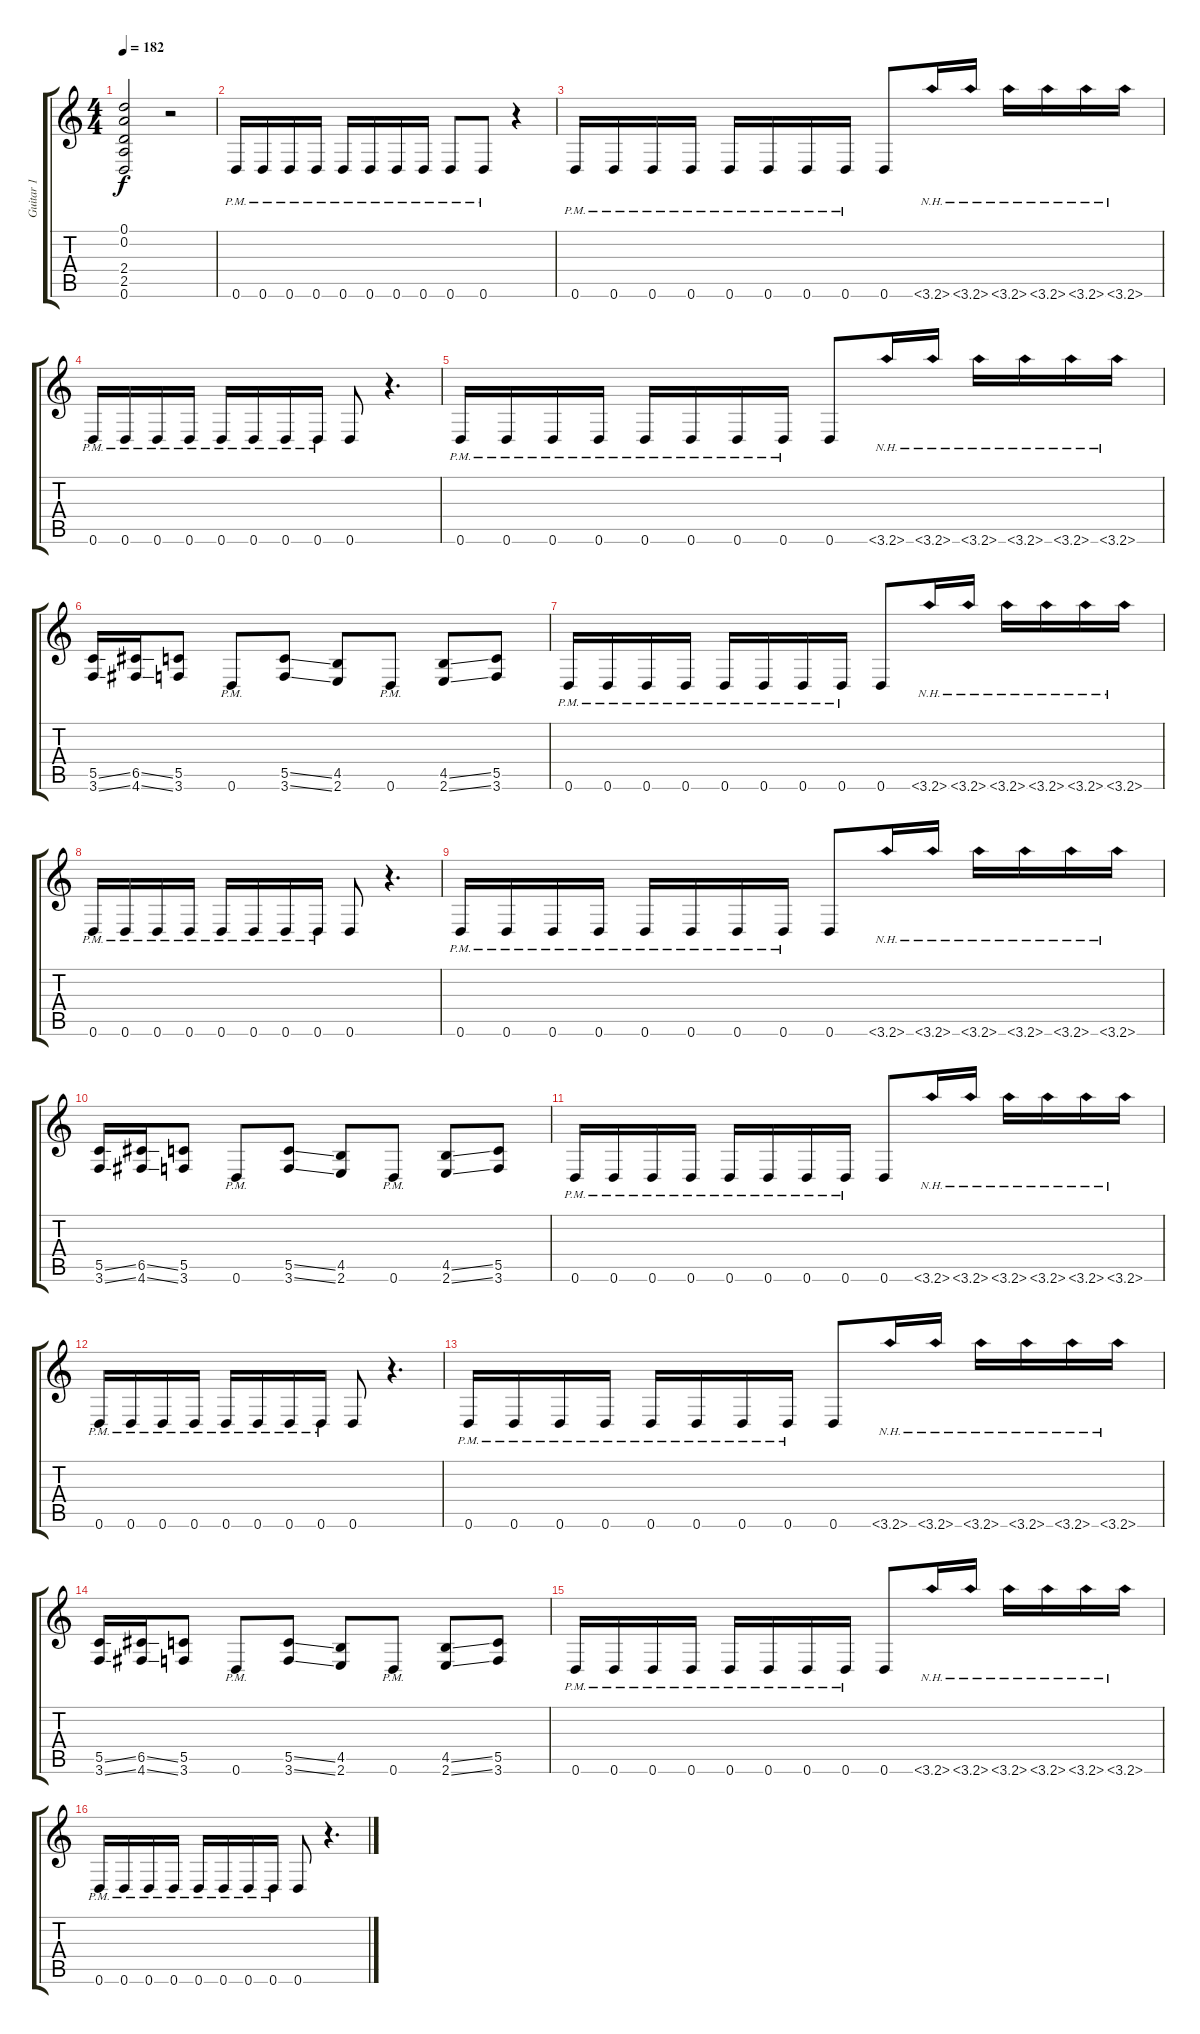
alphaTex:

\track ("Guitar 1" "Guitar 1") {instrument distortionguitar}
\staff {score tabs}
\tuning (D4 A3 F3 C3 G2 D2) {hide}
\ts (4 4)
\tempo 182
\clef g2
\ks c
(0.1 0.2 2.4{t} 2.5{t} 0.6{t}).2{dy f} r.2 |
0.6{pm}.16 0.6{pm}.16 0.6{pm}.16 0.6{pm}.16 0.6{pm}.16 0.6{pm}.16 0.6{pm}.16 0.6{pm}.16 0.6{pm}.8 0.6{pm}.8 r.4 |
0.6{pm}.16 0.6{pm}.16 0.6{pm}.16 0.6{pm}.16 0.6{pm}.16 0.6{pm}.16 0.6{pm}.16 0.6{pm}.16 0.6.8 3.6{nh}.16 3.6{nh}.16 3.6{nh}.16 3.6{nh}.16 3.6{nh}.16 3.6{nh}.16 |
0.6{pm}.16 0.6{pm}.16 0.6{pm}.16 0.6{pm}.16 0.6{pm}.16 0.6{pm}.16 0.6{pm}.16 0.6{pm}.16 0.6.8 r.4{d} |
0.6{pm}.16 0.6{pm}.16 0.6{pm}.16 0.6{pm}.16 0.6{pm}.16 0.6{pm}.16 0.6{pm}.16 0.6{pm}.16 0.6.8 3.6{nh}.16 3.6{nh}.16 3.6{nh}.16 3.6{nh}.16 3.6{nh}.16 3.6{nh}.16 |
(5.5{ss} 3.6{ss}).16 (6.5{ss} 4.6{ss}).16 (5.5 3.6).8 0.6{pm}.8 (5.5{ss} 3.6{ss}).8 (4.5 2.6).8 0.6{pm}.8 (4.5{ss} 2.6{ss}).8 (5.5 3.6).8 |
0.6{pm}.16 0.6{pm}.16 0.6{pm}.16 0.6{pm}.16 0.6{pm}.16 0.6{pm}.16 0.6{pm}.16 0.6{pm}.16 0.6.8 3.6{nh}.16 3.6{nh}.16 3.6{nh}.16 3.6{nh}.16 3.6{nh}.16 3.6{nh}.16 |
0.6{pm}.16 0.6{pm}.16 0.6{pm}.16 0.6{pm}.16 0.6{pm}.16 0.6{pm}.16 0.6{pm}.16 0.6{pm}.16 0.6.8 r.4{d} |
0.6{pm}.16 0.6{pm}.16 0.6{pm}.16 0.6{pm}.16 0.6{pm}.16 0.6{pm}.16 0.6{pm}.16 0.6{pm}.16 0.6.8 3.6{nh}.16 3.6{nh}.16 3.6{nh}.16 3.6{nh}.16 3.6{nh}.16 3.6{nh}.16 |
(5.5{ss} 3.6{ss}).16 (6.5{ss} 4.6{ss}).16 (5.5 3.6).8 0.6{pm}.8 (5.5{ss} 3.6{ss}).8 (4.5 2.6).8 0.6{pm}.8 (4.5{ss} 2.6{ss}).8 (5.5 3.6).8 |
0.6{pm}.16 0.6{pm}.16 0.6{pm}.16 0.6{pm}.16 0.6{pm}.16 0.6{pm}.16 0.6{pm}.16 0.6{pm}.16 0.6.8 3.6{nh}.16 3.6{nh}.16 3.6{nh}.16 3.6{nh}.16 3.6{nh}.16 3.6{nh}.16 |
0.6{pm}.16 0.6{pm}.16 0.6{pm}.16 0.6{pm}.16 0.6{pm}.16 0.6{pm}.16 0.6{pm}.16 0.6{pm}.16 0.6.8 r.4{d} |
0.6{pm}.16 0.6{pm}.16 0.6{pm}.16 0.6{pm}.16 0.6{pm}.16 0.6{pm}.16 0.6{pm}.16 0.6{pm}.16 0.6.8 3.6{nh}.16 3.6{nh}.16 3.6{nh}.16 3.6{nh}.16 3.6{nh}.16 3.6{nh}.16 |
(5.5{ss} 3.6{ss}).16 (6.5{ss} 4.6{ss}).16 (5.5 3.6).8 0.6{pm}.8 (5.5{ss} 3.6{ss}).8 (4.5 2.6).8 0.6{pm}.8 (4.5{ss} 2.6{ss}).8 (5.5 3.6).8 |
0.6{pm}.16 0.6{pm}.16 0.6{pm}.16 0.6{pm}.16 0.6{pm}.16 0.6{pm}.16 0.6{pm}.16 0.6{pm}.16 0.6.8 3.6{nh}.16 3.6{nh}.16 3.6{nh}.16 3.6{nh}.16 3.6{nh}.16 3.6{nh}.16 |
0.6{pm}.16 0.6{pm}.16 0.6{pm}.16 0.6{pm}.16 0.6{pm}.16 0.6{pm}.16 0.6{pm}.16 0.6{pm}.16 0.6.8 r.4{d}
